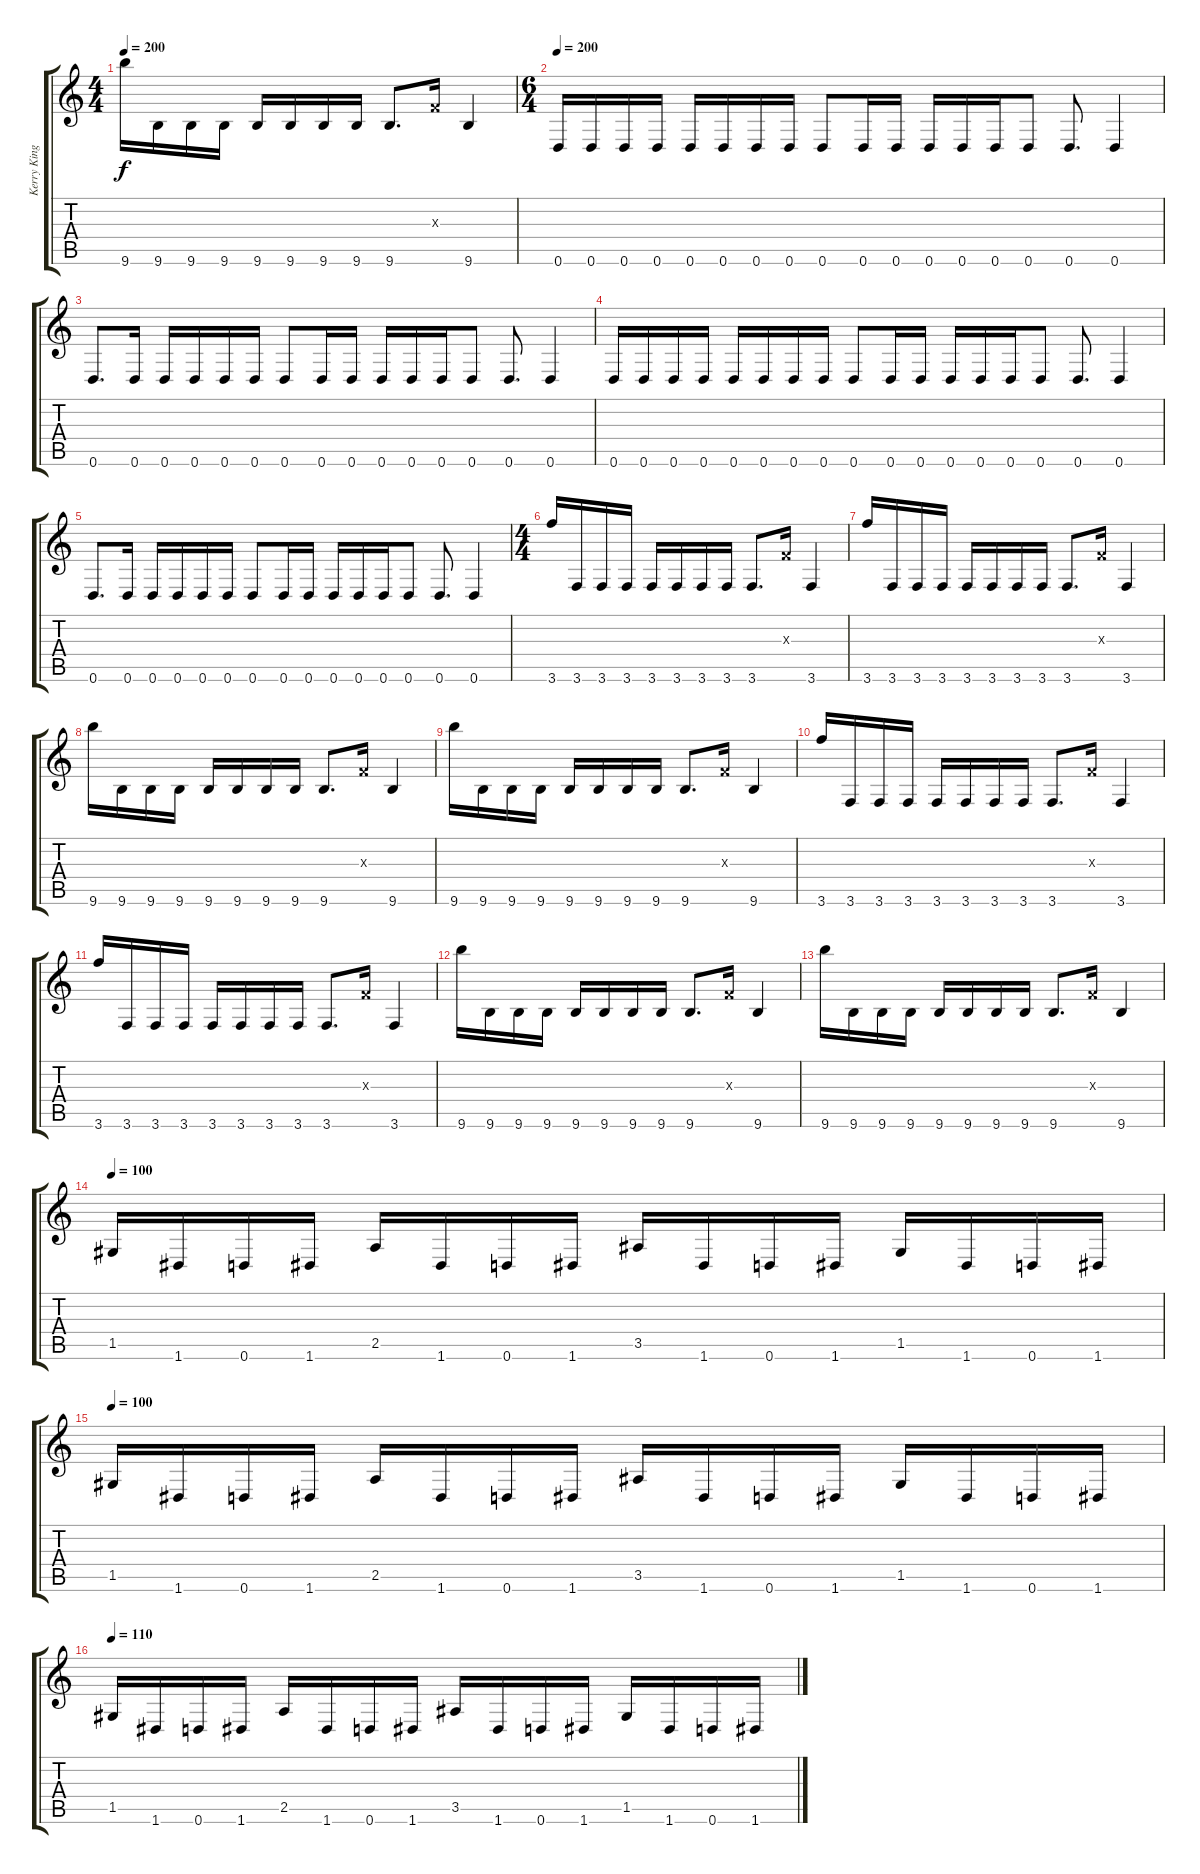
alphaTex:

\track ("Kerry King" "Kerry King") {instrument overdrivenguitar}
\staff {score tabs}
\tuning (D4 A3 F3 C3 G2 D2) {hide}
\ts (4 4)
\tempo 200
\clef g2
\ks c
9.6.16{ot 15mb dy f} 9.6.16 9.6.16 9.6.16 9.6.16 9.6.16 9.6.16 9.6.16 9.6.8{d} 0.3{x}.16 9.6.4 |
\ts (6 4)
\tempo 200
0.6.16 0.6.16 0.6.16 0.6.16 0.6.16 0.6.16 0.6.16 0.6.16 0.6.8 0.6.16 0.6.16 0.6.16 0.6.16 0.6.16 0.6.8 0.6.8{d} 0.6.4 |
0.6.8{d} 0.6.16 0.6.16 0.6.16 0.6.16 0.6.16 0.6.8 0.6.16 0.6.16 0.6.16 0.6.16 0.6.16 0.6.8 0.6.8{d} 0.6.4 |
0.6.16 0.6.16 0.6.16 0.6.16 0.6.16 0.6.16 0.6.16 0.6.16 0.6.8 0.6.16 0.6.16 0.6.16 0.6.16 0.6.16 0.6.8 0.6.8{d} 0.6.4 |
0.6.8{d} 0.6.16 0.6.16 0.6.16 0.6.16 0.6.16 0.6.8 0.6.16 0.6.16 0.6.16 0.6.16 0.6.16 0.6.8 0.6.8{d} 0.6.4 |
\ts (4 4)
3.6.16{ot 15mb} 3.6.16 3.6.16 3.6.16 3.6.16 3.6.16 3.6.16 3.6.16 3.6.8{d} 0.3{x}.16 3.6.4 |
3.6.16{ot 15mb} 3.6.16 3.6.16 3.6.16 3.6.16 3.6.16 3.6.16 3.6.16 3.6.8{d} 0.3{x}.16 3.6.4 |
9.6.16{ot 15mb} 9.6.16 9.6.16 9.6.16 9.6.16 9.6.16 9.6.16 9.6.16 9.6.8{d} 0.3{x}.16 9.6.4 |
9.6.16{ot 15mb} 9.6.16 9.6.16 9.6.16 9.6.16 9.6.16 9.6.16 9.6.16 9.6.8{d} 0.3{x}.16 9.6.4 |
3.6.16{ot 15mb} 3.6.16 3.6.16 3.6.16 3.6.16 3.6.16 3.6.16 3.6.16 3.6.8{d} 0.3{x}.16 3.6.4 |
3.6.16{ot 15mb} 3.6.16 3.6.16 3.6.16 3.6.16 3.6.16 3.6.16 3.6.16 3.6.8{d} 0.3{x}.16 3.6.4 |
9.6.16{ot 15mb} 9.6.16 9.6.16 9.6.16 9.6.16 9.6.16 9.6.16 9.6.16 9.6.8{d} 0.3{x}.16 9.6.4 |
9.6.16{ot 15mb} 9.6.16 9.6.16 9.6.16 9.6.16 9.6.16 9.6.16 9.6.16 9.6.8{d} 0.3{x}.16 9.6.4 |
\tempo 100
1.5.16 1.6.16 0.6.16 1.6.16 2.5.16 1.6.16 0.6.16 1.6.16 3.5.16 1.6.16 0.6.16 1.6.16 1.5.16 1.6.16 0.6.16 1.6.16 |
\tempo 100
1.5.16 1.6.16 0.6.16 1.6.16 2.5.16 1.6.16 0.6.16 1.6.16 3.5.16 1.6.16 0.6.16 1.6.16 1.5.16 1.6.16 0.6.16 1.6.16 |
\tempo 110
1.5.16 1.6.16 0.6.16 1.6.16 2.5.16 1.6.16 0.6.16 1.6.16 3.5.16 1.6.16 0.6.16 1.6.16 1.5.16 1.6.16 0.6.16 1.6.16
